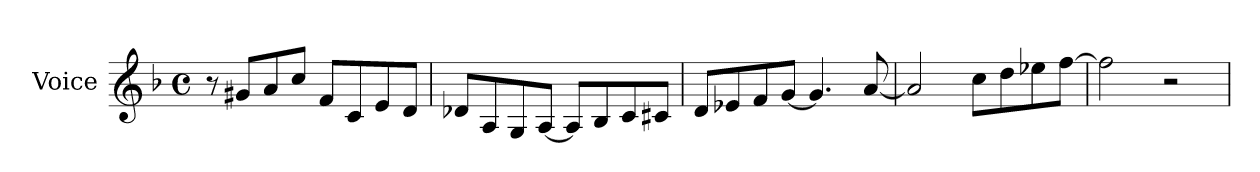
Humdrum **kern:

**kern
*part1
*staff1
*I"Voice
*I'Voice
*clefG2
*k[b-]
*M4/4
*met(c)
=1
8r
8g#X/L
8a/
8cc/J
8f/L
8c/
8e/
8d/J
=2
8d-X/L
8A/
8G/
[<8A/J
8A/L]
8B-/
8c/
8c#X/J
=3
8d/L
8e-X/
8f/
[<8g/J
4.g/]
[<8a/
=4
2a/]
8cc\L
8dd\
8ee-X\
[>8ff\J
=5
2ff\]
2rcc
=
*-
